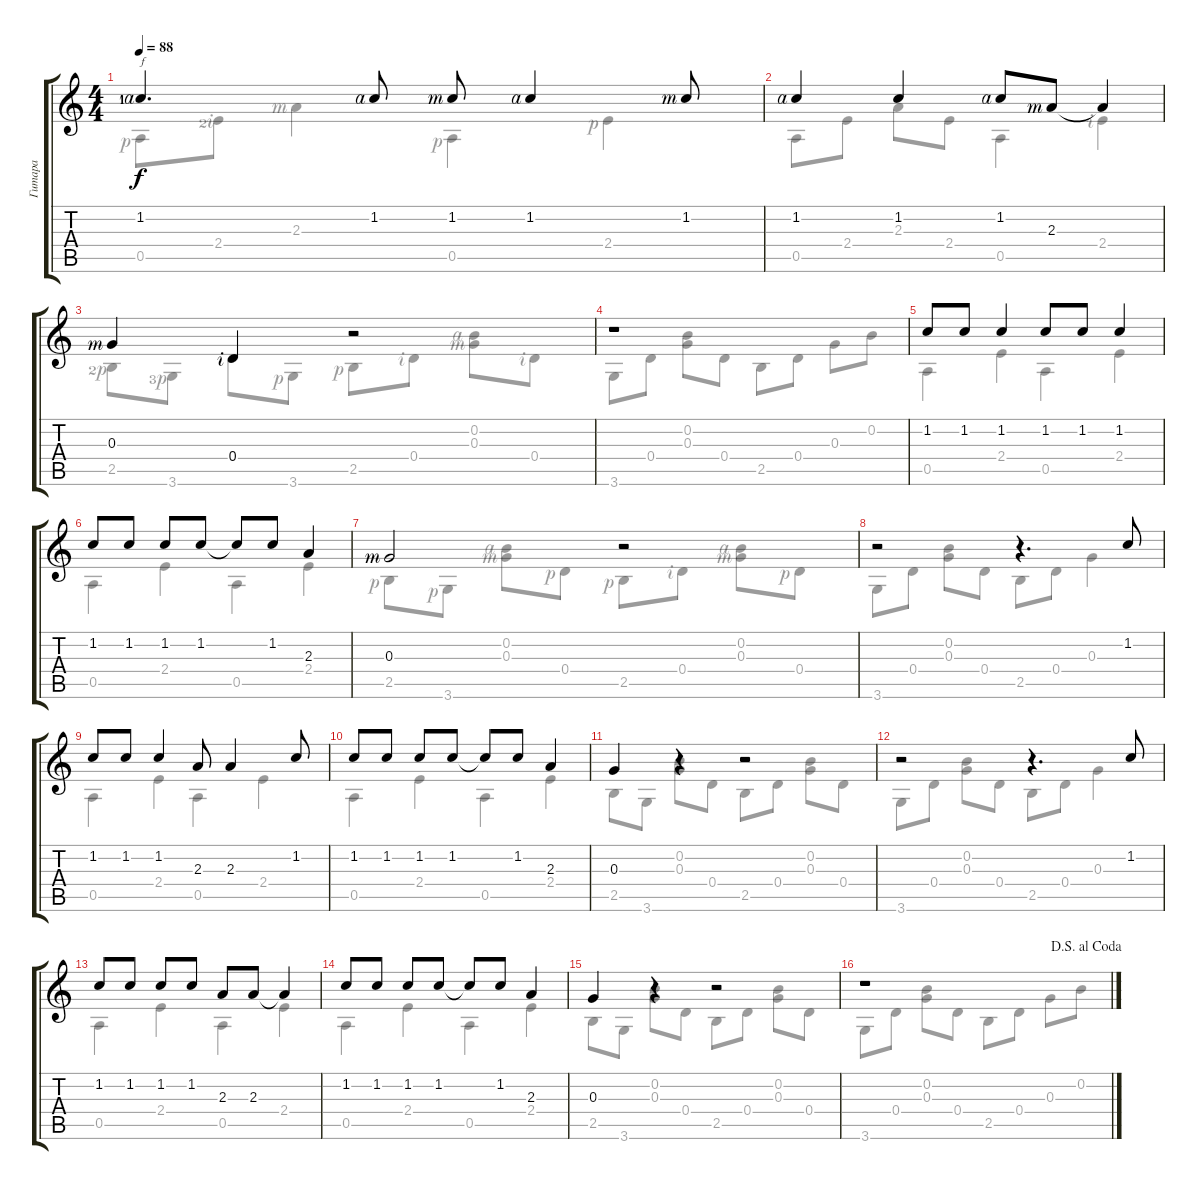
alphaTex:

\track ("Гитара" "Гитара") {instrument acousticguitarnylon}
\staff {score tabs}
\tuning (E4 B3 G3 D3 A2 E2) {hide}
\voice
\ts (4 4)
\tempo 88
\clef g2
\ks c
1.2{lf 2 rf 4}.4{d txt "f" dy f volume 14} 1.2{rf 4}.8 1.2{rf 3}.8 1.2{rf 4}.4 1.2{rf 3}.8 |
1.2{rf 4}.4 1.2.4 1.2{rf 4}.8 2.3{rf 3}.8 2.3{t}.4 |
0.3{rf 3}.4 0.4{rf 2}.4 r.2 |
r.1 |
1.2.8 1.2.8 1.2.4 1.2.8 1.2.8 1.2.4 |
1.2.8 1.2.8 1.2.8 1.2.8 1.2{t}.8 1.2.8 2.3.4 |
0.3{rf 3}.2 r.2 |
r.2 r.4{d} 1.2.8 |
1.2.8 1.2.8 1.2.4 2.3.8 2.3.4 1.2.8 |
1.2.8 1.2.8 1.2.8 1.2.8 1.2{t}.8 1.2.8 2.3.4 |
0.3.4 r.4 r.2 |
r.2 r.4{d} 1.2.8 |
1.2.8 1.2.8 1.2.8 1.2.8 2.3.8 2.3.8 2.3{t}.4 |
1.2.8 1.2.8 1.2.8 1.2.8 1.2{t}.8 1.2.8 2.3.4 |
0.3.4 r.4 r.2 |
\jump dalsegnoalcoda
r.1
\voice
\clef g2
\ottava regular
\simile none
\ks c
0.5{rf 1}.8{dy f} 2.4{lf 3 rf 2}.8 2.3{rf 3}.4 0.5{rf 1}.4 2.4{rf 1}.4 |
0.5.8 2.4.8 2.3.8 2.4.8 0.5.4 2.4{rf 2}.4 |
2.5{lf 3 rf 1}.8 3.6{lf 4 rf 1}.8 0.4.8 3.6{rf 1}.8 2.5{rf 1}.8 0.4{rf 2}.8 (0.2{rf 4} 0.3{rf 3}).8 0.4{rf 2}.8 |
3.6.8 0.4.8 (0.2 0.3).8 0.4.8 2.5.8 0.4.8 0.3.8 0.2.8 |
0.5.4 2.4.4 0.5.4 2.4.4 |
0.5.4 2.4.4 0.5.4 2.4.4 |
2.5{rf 1}.8 3.6{rf 1}.8 (0.2{rf 4} 0.3{rf 3}).8 0.4{rf 1}.8 2.5{rf 1}.8 0.4{rf 2}.8 (0.2{rf 4} 0.3{rf 3}).8 0.4{rf 1}.8 |
3.6.8 0.4.8 (0.2 0.3).8 0.4.8 2.5.8 0.4.8 0.3.4 |
0.5.4 2.4.4 0.5.4 2.4.4 |
0.5.4 2.4.4 0.5.4 2.4.4 |
2.5.8 3.6.8 (0.2 0.3).8 0.4.8 2.5.8 0.4.8 (0.2 0.3).8 0.4.8 |
3.6.8 0.4.8 (0.2 0.3).8 0.4.8 2.5.8 0.4.8 0.3.4 |
0.5.4 2.4.4 0.5.4 2.4.4 |
0.5.4 2.4.4 0.5.4 2.4.4 |
2.5.8 3.6.8 (0.2 0.3).8 0.4.8 2.5.8 0.4.8 (0.2 0.3).8 0.4.8 |
3.6.8 0.4.8 (0.2 0.3).8 0.4.8 2.5.8 0.4.8 0.3.8 0.2.8
